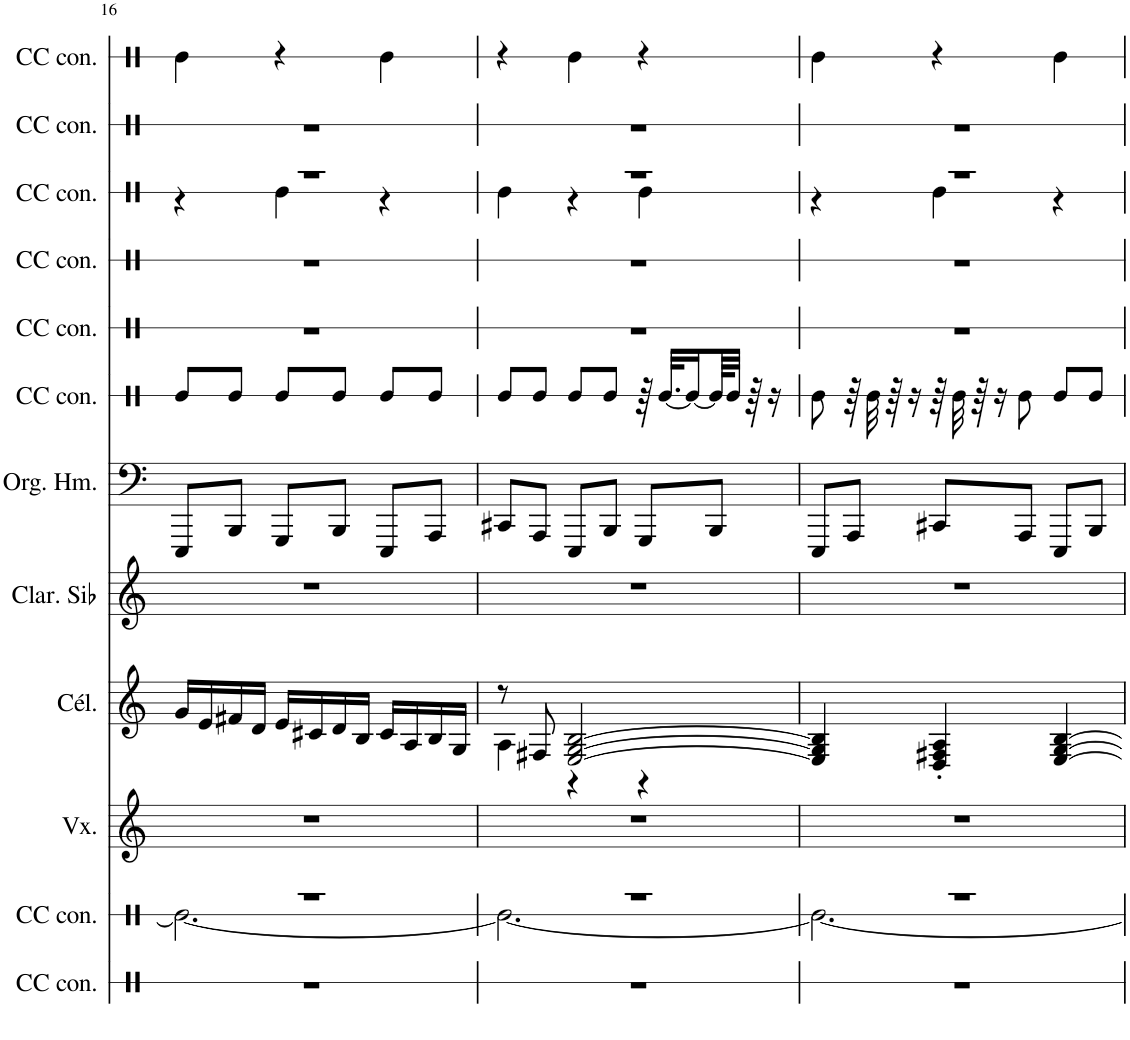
**kern	**kern	**kern	**kern	**kern	**kern	**kern	**kern	**kern	**kern	**kern	**kern
*part12	*part11	*part10	*part9	*part8	*part7	*part6	*part5	*part4	*part3	*part2	*part1
*staff12	*staff11	*staff10	*staff9	*staff8	*staff7	*staff6	*staff5	*staff4	*staff3	*staff2	*staff1
*I"Caisse claire de concert, Thunder	*I"Caisse claire de concert, Rain	*I"Voix, Guitar	*I"Célesta, Rhoades	*I"Clarinette en Sib	*I"Orgue Hammond, Bass	*I"Caisse claire de concert, Ride Cymbal 1	*I"Caisse claire de concert, Crash Cymbal	*I"Caisse claire de concert, Snare and Toms	*I"Caisse claire de concert, Pedal Hi Hat	*I"Caisse claire de concert, Alternate Ride	*I"Caisse claire de concert, Bass Drum
*I'CC con.	*I'CC con.	*I'Vx.	*I'Cél.	*I'Clar. Sib	*I'Org. Hm.	*I'CC con.	*I'CC con.	*I'CC con.	*I'CC con.	*I'CC con.	*I'CC con.
!!LO:PB:g=z
*clefX	*clefX	*clefG2	*clefG2	*clefG2	*clefF4	*clefX	*clefX	*clefX	*clefX	*clefX	*clefX
*	*	*	*Trd-7c-12	*Trd1c2	*	*	*	*	*	*	*
*k[]	*k[]	*k[]	*k[]	*k[]	*k[]	*k[]	*k[]	*k[]	*k[]	*k[]	*k[]
*M3/4	*M3/4	*M3/4	*M3/4	*M3/4	*M3/4	*M3/4	*M3/4	*M3/4	*M3/4	*M3/4	*M3/4
=16	=16	=16	=16	=16	=16	=16	=16	=16	=16	=16	=16
*	*^	*	*	*	*	*	*	*	*^	*	*
2.r	2.r	2.Re\_	2.r	16g/LL	2.r	8EEE/L	8Re/L	2.r	2.r	2.r	4r	2.r	4Re\
.	.	.	.	16e/	.	.	.	.	.	.	.	.	.
.	.	.	.	16f#X/	.	8BBB/J	8Re/J	.	.	.	.	.	.
.	.	.	.	16d/JJ	.	.	.	.	.	.	.	.	.
.	.	.	.	16e/LL	.	8GGG/L	8Re/L	.	.	.	4Re\	.	4r
.	.	.	.	16c#X/	.	.	.	.	.	.	.	.	.
.	.	.	.	16d/	.	8BBB/J	8Re/J	.	.	.	.	.	.
.	.	.	.	16B/JJ	.	.	.	.	.	.	.	.	.
.	.	.	.	16c#/LL	.	8EEE/L	8Re/L	.	.	.	4r	.	4Re\
.	.	.	.	16A/	.	.	.	.	.	.	.	.	.
.	.	.	.	16B/	.	8AAA/J	8Re/J	.	.	.	.	.	.
.	.	.	.	16G/JJ	.	.	.	.	.	.	.	.	.
=17	=17	=17	=17	=17	=17	=17	=17	=17	=17	=17	=17	=17	=17
*	*	*	*	*^	*	*	*	*	*	*	*	*	*
2.r	2.r	2.Re\_	2.r	8r	4A\	2.r	8CC#X/L	8Re/L	2.r	2.r	2.r	4Re\	2.r	4r
.	.	.	.	8F#X/	.	.	8AAA/J	8Re/J	.	.	.	.	.	.
.	.	.	.	[2E/ [2G/ [2B/	4r	.	8EEE/L	8Re/L	.	.	.	4r	.	4Re\
.	.	.	.	.	.	.	8BBB/J	8Re/J	.	.	.	.	.	.
.	.	.	.	.	4r	.	8GGG/L	64r	.	.	.	4Re\	.	4r
.	.	.	.	.	.	.	.	[32.Re/KLL	.	.	.	.	.	.
.	.	.	.	.	.	.	.	16Re/_	.	.	.	.	.	.
.	.	.	.	.	.	.	8BBB/J	64Re/KL]	.	.	.	.	.	.
.	.	.	.	.	.	.	.	32Re/JJJ	.	.	.	.	.	.
.	.	.	.	.	.	.	.	64r	.	.	.	.	.	.
.	.	.	.	.	.	.	.	16r	.	.	.	.	.	.
*	*	*	*	*v	*v	*	*	*	*	*	*	*	*	*
=18	=18	=18	=18	=18	=18	=18	=18	=18	=18	=18	=18	=18	=18
2.r	2.r	2.Re\_	2.r	4E/] 4G/] 4B/]	2.r	8EEE/L	8Re\	2.r	2.r	2.r	4r	2.r	4Re\
.	.	.	.	.	.	8AAA/J	64r	.	.	.	.	.	.
.	.	.	.	.	.	.	32Re\	.	.	.	.	.	.
.	.	.	.	.	.	.	64r	.	.	.	.	.	.
.	.	.	.	.	.	.	16r	.	.	.	.	.	.
.	.	.	.	4D/' 4F#X/' 4A/'	.	8CC#X/L	64r	.	.	.	4Re\	.	4r
.	.	.	.	.	.	.	32Re\	.	.	.	.	.	.
.	.	.	.	.	.	.	64r	.	.	.	.	.	.
.	.	.	.	.	.	.	16r	.	.	.	.	.	.
.	.	.	.	.	.	8AAA/J	8Re\	.	.	.	.	.	.
.	.	.	.	[4E/ [4G/ [4B/	.	8EEE/L	8Re/L	.	.	.	4r	.	4Re\
.	.	.	.	.	.	8BBB/J	8Re/J	.	.	.	.	.	.
*	*v	*v	*	*	*	*	*	*	*	*v	*v	*	*
=	=	=	=	=	=	=	=	=	=	=	=
*-	*-	*-	*-	*-	*-	*-	*-	*-	*-	*-	*-
